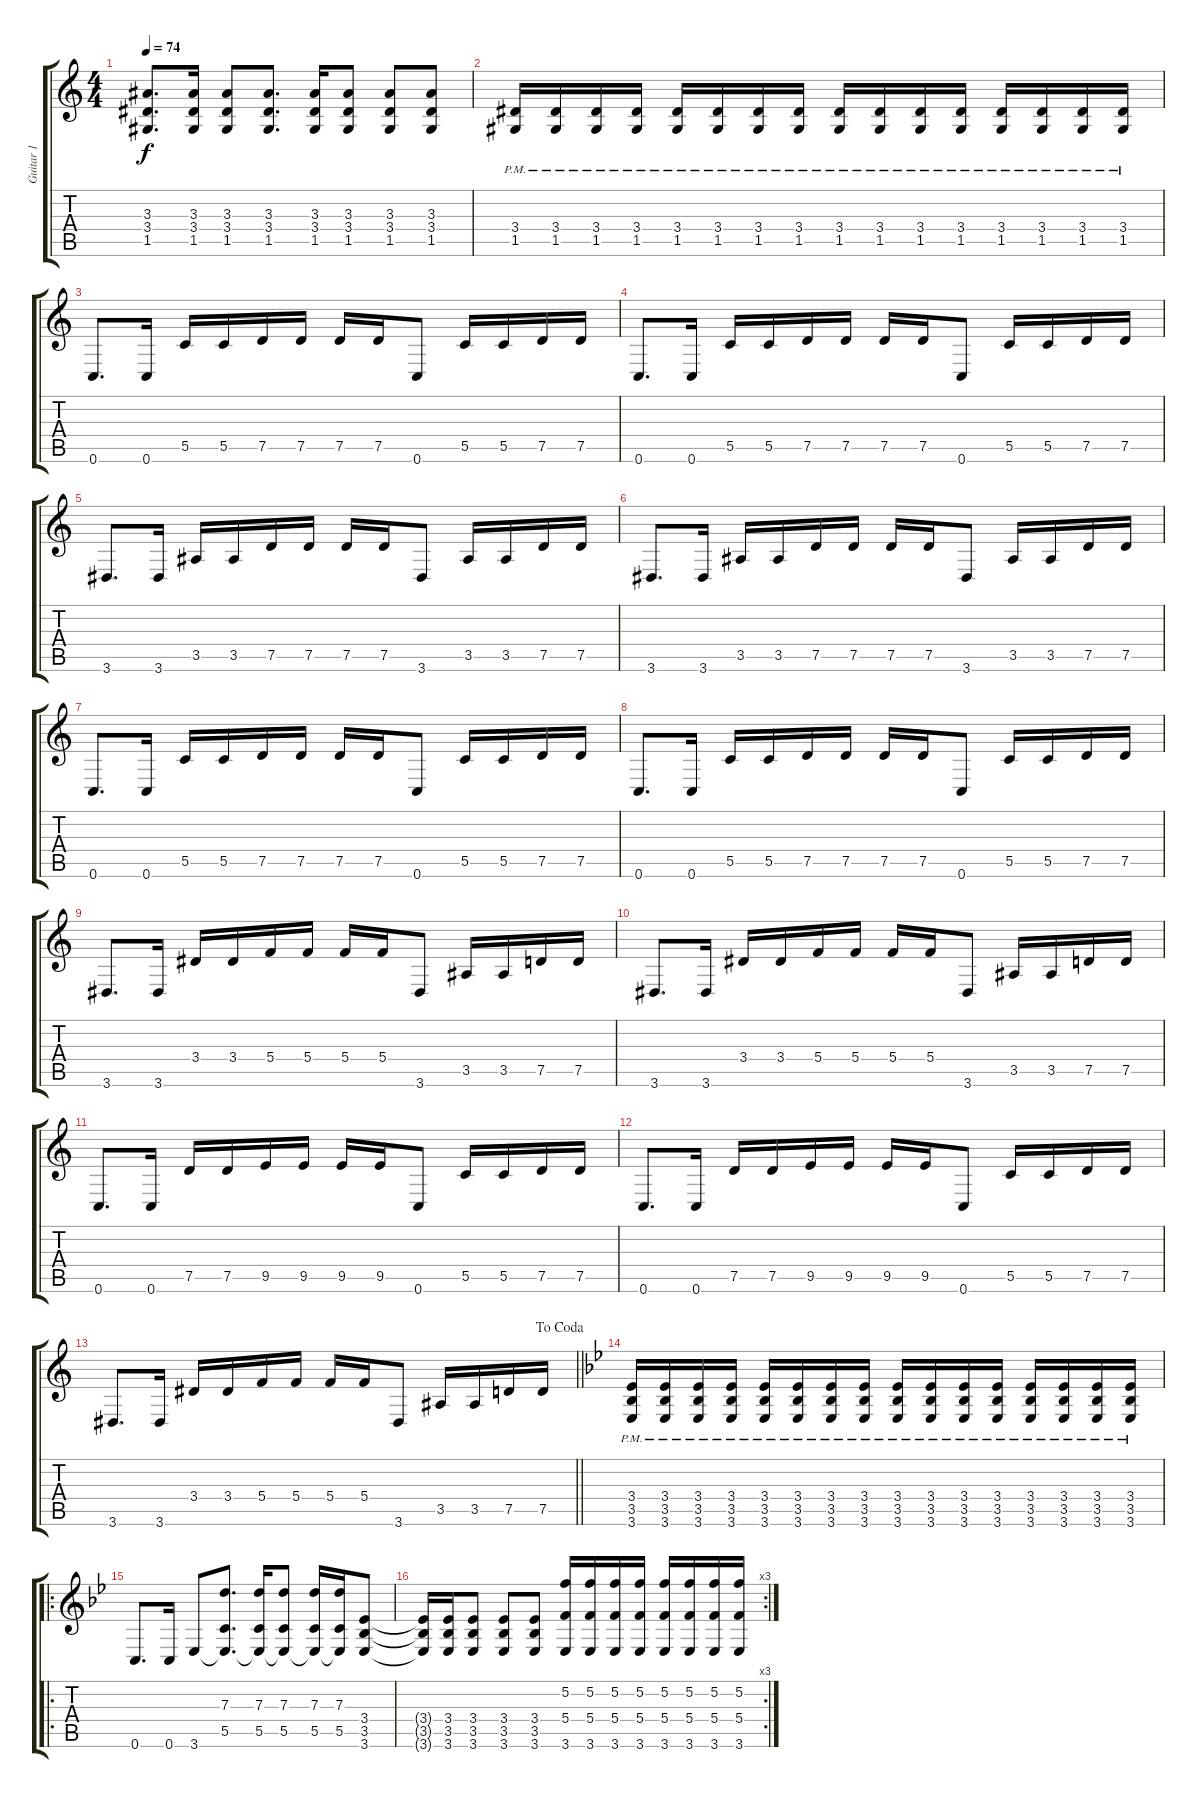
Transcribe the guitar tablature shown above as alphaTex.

\track ("Guitar 1" "Guitar 1") {instrument overdrivenguitar}
\staff {score tabs}
\tuning (E4 C4 G3 C3 G2 C2) {hide}
\ts (4 4)
\tempo 74
\clef g2
\ks c
(3.3 3.4 1.5).8{d dy f} (3.3 3.4 1.5).16 (3.3 3.4 1.5).8 (3.3 3.4 1.5).8{d} (3.3 3.4 1.5).16 (3.3 3.4 1.5).8 (3.3 3.4 1.5).8 (3.3 3.4 1.5).8 |
(3.4{pm} 1.5{pm}).16 (3.4{pm} 1.5{pm}).16 (3.4{pm} 1.5{pm}).16 (3.4{pm} 1.5{pm}).16 (3.4{pm} 1.5{pm}).16 (3.4{pm} 1.5{pm}).16 (3.4{pm} 1.5{pm}).16 (3.4{pm} 1.5{pm}).16 (3.4{pm} 1.5{pm}).16 (3.4{pm} 1.5{pm}).16 (3.4{pm} 1.5{pm}).16 (3.4{pm} 1.5{pm}).16 (3.4{pm} 1.5{pm}).16 (3.4{pm} 1.5{pm}).16 (3.4{pm} 1.5{pm}).16 (3.4{pm} 1.5{pm}).16 |
0.6.8{d} 0.6.16 5.5.16 5.5.16 7.5.16 7.5.16 7.5.16 7.5.16 0.6.8 5.5.16 5.5.16 7.5.16 7.5.16 |
0.6.8{d} 0.6.16 5.5.16 5.5.16 7.5.16 7.5.16 7.5.16 7.5.16 0.6.8 5.5.16 5.5.16 7.5.16 7.5.16 |
3.6.8{d} 3.6.16 3.5.16 3.5.16 7.5.16 7.5.16 7.5.16 7.5.16 3.6.8 3.5.16 3.5.16 7.5.16 7.5.16 |
3.6.8{d} 3.6.16 3.5.16 3.5.16 7.5.16 7.5.16 7.5.16 7.5.16 3.6.8 3.5.16 3.5.16 7.5.16 7.5.16 |
0.6.8{d} 0.6.16 5.5.16 5.5.16 7.5.16 7.5.16 7.5.16 7.5.16 0.6.8 5.5.16 5.5.16 7.5.16 7.5.16 |
0.6.8{d} 0.6.16 5.5.16 5.5.16 7.5.16 7.5.16 7.5.16 7.5.16 0.6.8 5.5.16 5.5.16 7.5.16 7.5.16 |
3.6.8{d} 3.6.16 3.4.16 3.4.16 5.4.16 5.4.16 5.4.16 5.4.16 3.6.8 3.5.16 3.5.16 7.5.16 7.5.16 |
3.6.8{d} 3.6.16 3.4.16 3.4.16 5.4.16 5.4.16 5.4.16 5.4.16 3.6.8 3.5.16 3.5.16 7.5.16 7.5.16 |
0.6.8{d} 0.6.16 7.5.16 7.5.16 9.5.16 9.5.16 9.5.16 9.5.16 0.6.8 5.5.16 5.5.16 7.5.16 7.5.16 |
0.6.8{d} 0.6.16 7.5.16 7.5.16 9.5.16 9.5.16 9.5.16 9.5.16 0.6.8 5.5.16 5.5.16 7.5.16 7.5.16 |
\jump dacoda
\barLineRight lightlight
3.6.8{d} 3.6.16 3.4.16 3.4.16 5.4.16 5.4.16 5.4.16 5.4.16 3.6.8 3.5.16 3.5.16 7.5.16 7.5.16 |
\ks gminor
(3.4{pm} 3.5{pm} 3.6).16 (3.4{pm} 3.5{pm} 3.6).16 (3.4{pm} 3.5{pm} 3.6).16 (3.4{pm} 3.5{pm} 3.6).16 (3.4{pm} 3.5{pm} 3.6).16 (3.4{pm} 3.5{pm} 3.6).16 (3.4{pm} 3.5{pm} 3.6).16 (3.4{pm} 3.5{pm} 3.6).16 (3.4{pm} 3.5{pm} 3.6).16 (3.4{pm} 3.5{pm} 3.6).16 (3.4{pm} 3.5{pm} 3.6).16 (3.4{pm} 3.5{pm} 3.6).16 (3.4{pm} 3.5{pm} 3.6).16 (3.4{pm} 3.5{pm} 3.6).16 (3.4{pm} 3.5{pm} 3.6).16 (3.4{pm} 3.5{pm} 3.6).16 |
\ro
0.6.8{d} 0.6.16 3.6.8 (7.3 5.5 3.6{t}).8{d} (7.3 5.5 3.6{t}).16 (7.3 5.5 3.6{t}).8 (7.3 5.5 3.6{t}).16 (7.3 5.5 3.6{t}).16 (3.4 3.5 3.6).8 |
\rc 3
(3.4{t} 3.5{t} 3.6{t}).16 (3.4 3.5 3.6).16 (3.4 3.5 3.6).8 (3.4 3.5 3.6).8 (3.4 3.5 3.6).8 (5.2 5.4 3.6).16 (5.2 5.4 3.6).16 (5.2 5.4 3.6).16 (5.2 5.4 3.6).16 (5.2 5.4 3.6).16 (5.2 5.4 3.6).16 (5.2 5.4 3.6).16 (5.2 5.4 3.6).16
